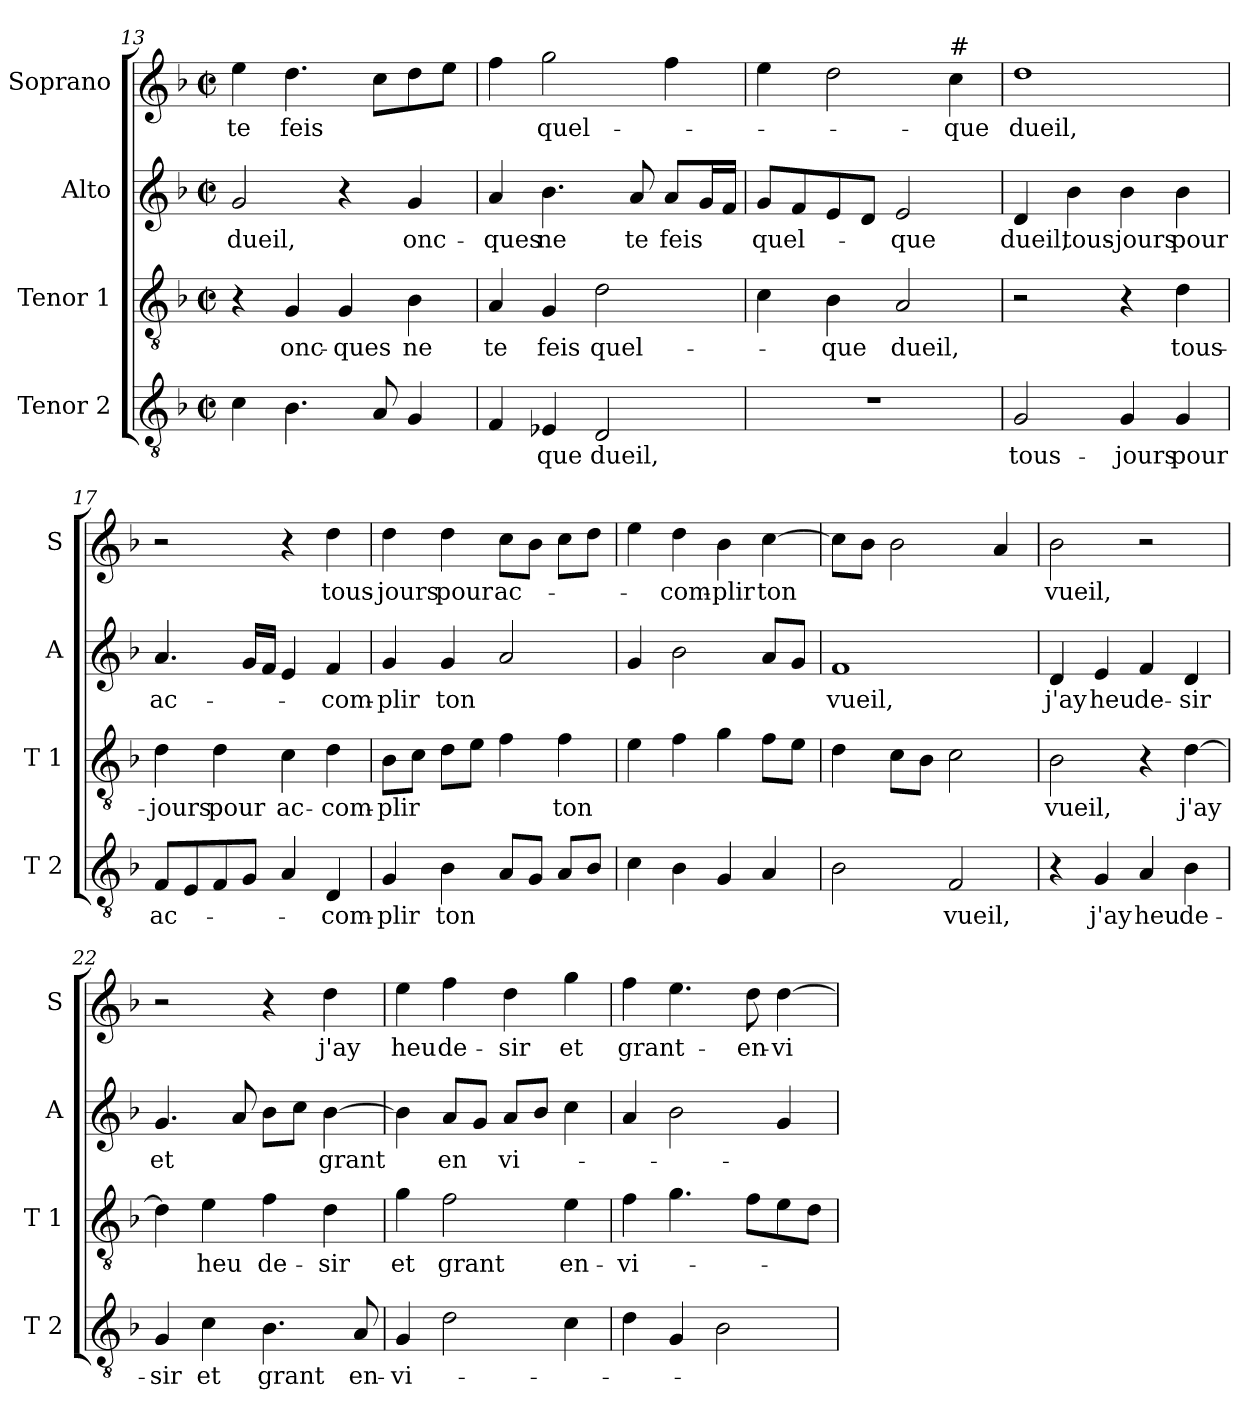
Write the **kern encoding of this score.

**kern	**text	**kern	**text	**kern	**text	**kern	**text
*part4	*part4	*part3	*part3	*part2	*part2	*part1	*part1
*staff4	*staff4	*staff3	*staff3	*staff2	*staff2	*staff1	*staff1
*I"Tenor 2	*	*I"Tenor 1	*	*I"Alto	*	*I"Soprano	*
*I'T 2	*	*I'T 1	*	*I'A	*	*I'S	*
*clefGv2	*	*clefGv2	*	*clefG2	*	*clefG2	*
*k[b-]	*	*k[b-]	*	*k[b-]	*	*k[b-]	*
*F:	*	*F:	*	*F:	*	*F:	*
*M2/2	*	*M2/2	*	*M2/2	*	*M2/2	*
*met(c|)	*	*met(c|)	*	*met(c|)	*	*met(c|)	*
=13	=13	=13	=13	=13	=13	=13	=13
4c\	.	4r	.	2g/	dueil,	4ee\	te
4.B-\	.	4G/	onc-	.	.	4.dd\	feis
.	.	4G/	-ques	4r	.	.	.
8A/	.	.	.	.	.	8cc\L	.
4G/	.	4B-\	ne	4g/	onc-	8dd\	.
.	.	.	.	.	.	8ee\J	.
=14	=14	=14	=14	=14	=14	=14	=14
4F/	.	4A/	te	4a/	-ques	4ff\	.
4E-X/	-que	4G/	feis	4.b-\	ne	2gg\	quel-
2D/	dueil,	2d\	quel-	.	.	.	.
.	.	.	.	8a/	te	.	.
.	.	.	.	8a/L	feis	4ff\	.
.	.	.	.	16g/L	.	.	.
.	.	.	.	16f/JJ	.	.	.
=15	=15	=15	=15	=15	=15	=15	=15
1r	.	4c\	.	8g/L	quel-	4ee\	.
.	.	.	.	8f/	.	.	.
.	.	4B-\	-que	8e/	.	2dd\	.
.	.	.	.	8d/J	.	.	.
.	.	2A/	dueil,	2e/	-que	.	.
!	!	!	!	!	!	!LO:TX:a:t=#	!
.	.	.	.	.	.	4cc\	-que
!!LO:PB:g=z
=16	=16	=16	=16	=16	=16	=16	=16
2G/	tous-	2r	.	4d/	dueil,	1dd	dueil,
.	.	.	.	4b-\	tous-	.	.
4G/	-jours	4r	.	4b-\	-jours	.	.
4G/	pour	4d\	tous-	4b-\	pour	.	.
=17	=17	=17	=17	=17	=17	=17	=17
8F/L	ac-	4d\	-jours	4.a/	ac-	2r	.
8E/	.	.	.	.	.	.	.
8F/	.	4d\	pour	.	.	.	.
8G/J	.	.	.	16g/LL	.	.	.
.	.	.	.	16f/JJ	.	.	.
4A/	.	4c\	ac-	4e/	.	4r	.
4D/	-com-	4d\	-com-	4f/	-com-	4dd\	tous-
=18	=18	=18	=18	=18	=18	=18	=18
4G/	-plir	8B-\L	-plir	4g/	-plir	4dd\	-jours
.	.	8c\J	.	.	.	.	.
4B-\	ton	8d\L	.	4g/	ton	4dd\	pour
.	.	8e\J	.	.	.	.	.
8A/L	.	4f\	.	2a/	.	8cc\L	ac-
8G/J	.	.	.	.	.	8b-\J	.
8A/L	.	4f\	ton	.	.	8cc\L	.
8B-/J	.	.	.	.	.	8dd\J	.
=19	=19	=19	=19	=19	=19	=19	=19
4c\	.	4e\	.	4g/	.	4ee\	.
4B-\	.	4f\	.	2b-\	.	4dd\	-com-
4G/	.	4g\	.	.	.	4b-\	-plir
4A/	.	8f\L	.	8a/L	.	[4cc\	ton
.	.	8e\J	.	8g/J	.	.	.
=20	=20	=20	=20	=20	=20	=20	=20
2B-\	.	4d\	.	1f	vueil,	8cc\L]	.
.	.	.	.	.	.	8b-\J	.
.	.	8c\L	.	.	.	2b-\	.
.	.	8B-\J	.	.	.	.	.
2F/	vueil,	2c\	.	.	.	.	.
.	.	.	.	.	.	4a/	.
!!LO:LB:g=z
=21	=21	=21	=21	=21	=21	=21	=21
4r	.	2B-\	vueil,	4d/	j'ay	2b-\	vueil,
4G/	j'ay	.	.	4e/	heu	.	.
4A/	heu	4r	.	4f/	de-	2r	.
4B-\	de-	[4d\	j'ay	4d/	-sir	.	.
=22	=22	=22	=22	=22	=22	=22	=22
4G/	-sir	4d\]	.	4.g/	et	2r	.
4c\	et	4e\	heu	.	.	.	.
.	.	.	.	8a/	.	.	.
4.B-\	grant	4f\	de-	8b-\L	.	4r	.
.	.	.	.	8cc\J	.	.	.
.	.	4d\	-sir	[4b-\	grant	4dd\	j'ay
8A/	en-	.	.	.	.	.	.
=23	=23	=23	=23	=23	=23	=23	=23
4G/	-vi-	4g\	et	4b-\]	.	4ee\	heu
2d\	.	2f\	grant	8a/L	en	4ff\	de-
.	.	.	.	8g/J	.	.	.
.	.	.	.	8a/L	vi-	4dd\	-sir
.	.	.	.	8b-/J	.	.	.
4c\	.	4e\	en-	4cc\	.	4gg\	et
=24	=24	=24	=24	=24	=24	=24	=24
4d\	.	4f\	-vi-	4a/	.	4ff\	grant-
4G/	.	4.g\	.	2b-\	.	4.ee\	.
2B-\	.	.	.	.	.	.	.
.	.	8f\L	.	.	.	8dd\	-en-
.	.	8e\	.	4g/	.	[4dd\	-vi-
.	.	8d\J	.	.	.	.	.
=	=	=	=	=	=	=	=
*-	*-	*-	*-	*-	*-	*-	*-
